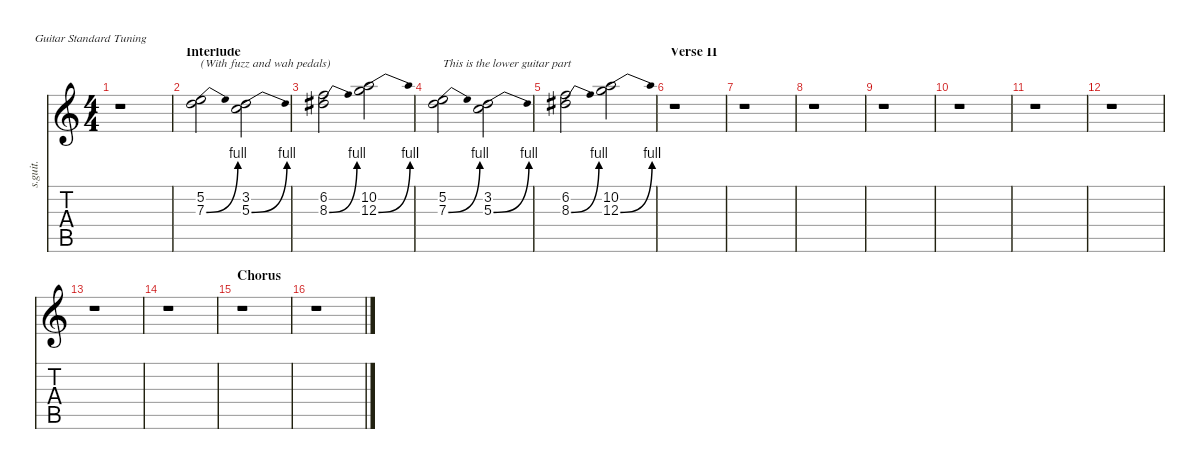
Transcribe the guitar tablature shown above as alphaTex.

\defaultSystemsLayout 4
\hideDynamics
\bracketExtendMode nobrackets
\track ("Harmony I" "s.guit.") {instrument distortionguitar}
\staff {score tabs}
\tuning (E4 B3 G3 D3 A2 E2)
\ts (4 4)
\tempo (96 hide)
\clef g2
\ks c
r.1{dy f} |
\section ("" "Interlude")
(5.2 7.3{be (bend 0 0 60 4)}).2{txt "(With fuzz and wah pedals)"} (3.2 5.3{be (bend 0 0 60 4)}).2 |
(6.2 8.3{be (bend 0 0 60 4) acc #}).2 (10.2 12.3{be (bend 0 0 60 4)}).2 |
(5.2 7.3{be (bend 0 0 60 4)}).2{txt "This is the lower guitar part"} (3.2 5.3{be (bend 0 0 60 4)}).2 |
(6.2 8.3{be (bend 0 0 60 4) acc #}).2 (10.2 12.3{be (bend 0 0 60 4)}).2 |
\section ("" "Verse II")
r.1 |
r.1 |
r.1 |
r.1 |
r.1 |
r.1 |
r.1 |
r.1 |
r.1 |
\section ("" "Chorus")
r.1 |
r.1
